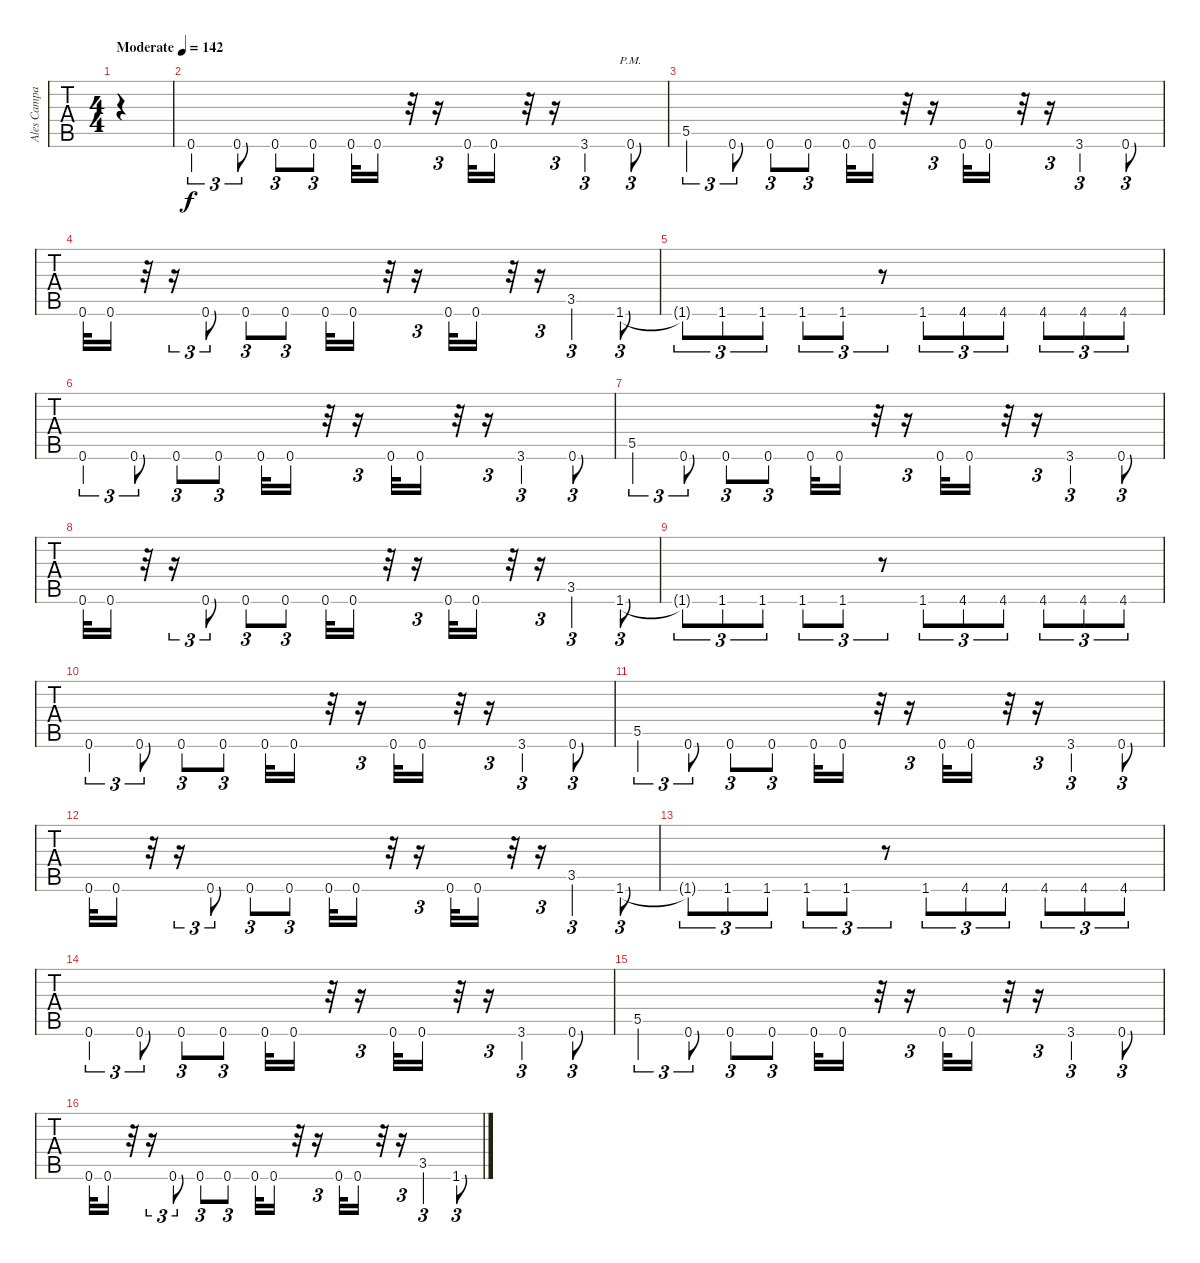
\track ("Ales Campanelli" "Ales Campa") {instrument electricbasspick}
\staff {tabs}
\tuning (C3 G2 Eb2 Bb1 F1 Bb0) {hide}
\ts (4 4)
\tempo (142 "Moderate")
\clef f4
\ks c
|
0.6.4{tu (3 2)} 0.6.8{tu (3 2)} 0.6.8{tu (3 2)} 0.6.8{tu (3 2)} 0.6.32 0.6.16 r.32 r.16{tu (3 2)} 0.6.32 0.6.16 r.32 r.16{tu (3 2)} 3.6.4{tu (3 2)} 0.6{pm}.8{tu (3 2)} |
5.5.4{tu (3 2)} 0.6.8{tu (3 2)} 0.6.8{tu (3 2)} 0.6.8{tu (3 2)} 0.6.32 0.6.16 r.32 r.16{tu (3 2)} 0.6.32 0.6.16 r.32 r.16{tu (3 2)} 3.6.4{tu (3 2)} 0.6.8{tu (3 2)} |
0.6.32 0.6.16 r.32 r.16{tu (3 2)} 0.6.8{tu (3 2)} 0.6.8{tu (3 2)} 0.6.8{tu (3 2)} 0.6.32 0.6.16 r.32 r.16{tu (3 2)} 0.6.32 0.6.16 r.32 r.16{tu (3 2)} 3.5.4{tu (3 2)} 1.6.8{tu (3 2)} |
1.6{t}.8{tu (3 2)} 1.6.8{tu (3 2)} 1.6.8{tu (3 2)} 1.6.8{tu (3 2)} 1.6.8{tu (3 2)} r.8{tu (3 2)} 1.6.8{tu (3 2)} 4.6.8{tu (3 2)} 4.6.8{tu (3 2)} 4.6.8{tu (3 2)} 4.6.8{tu (3 2)} 4.6.8{tu (3 2)} |
0.6.4{tu (3 2)} 0.6.8{tu (3 2)} 0.6.8{tu (3 2)} 0.6.8{tu (3 2)} 0.6.32 0.6.16 r.32 r.16{tu (3 2)} 0.6.32 0.6.16 r.32 r.16{tu (3 2)} 3.6.4{tu (3 2)} 0.6.8{tu (3 2)} |
5.5.4{tu (3 2)} 0.6.8{tu (3 2)} 0.6.8{tu (3 2)} 0.6.8{tu (3 2)} 0.6.32 0.6.16 r.32 r.16{tu (3 2)} 0.6.32 0.6.16 r.32 r.16{tu (3 2)} 3.6.4{tu (3 2)} 0.6.8{tu (3 2)} |
0.6.32 0.6.16 r.32 r.16{tu (3 2)} 0.6.8{tu (3 2)} 0.6.8{tu (3 2)} 0.6.8{tu (3 2)} 0.6.32 0.6.16 r.32 r.16{tu (3 2)} 0.6.32 0.6.16 r.32 r.16{tu (3 2)} 3.5.4{tu (3 2)} 1.6.8{tu (3 2)} |
1.6{t}.8{tu (3 2)} 1.6.8{tu (3 2)} 1.6.8{tu (3 2)} 1.6.8{tu (3 2)} 1.6.8{tu (3 2)} r.8{tu (3 2)} 1.6.8{tu (3 2)} 4.6.8{tu (3 2)} 4.6.8{tu (3 2)} 4.6.8{tu (3 2)} 4.6.8{tu (3 2)} 4.6.8{tu (3 2)} |
0.6.4{tu (3 2)} 0.6.8{tu (3 2)} 0.6.8{tu (3 2)} 0.6.8{tu (3 2)} 0.6.32 0.6.16 r.32 r.16{tu (3 2)} 0.6.32 0.6.16 r.32 r.16{tu (3 2)} 3.6.4{tu (3 2)} 0.6.8{tu (3 2)} |
5.5.4{tu (3 2)} 0.6.8{tu (3 2)} 0.6.8{tu (3 2)} 0.6.8{tu (3 2)} 0.6.32 0.6.16 r.32 r.16{tu (3 2)} 0.6.32 0.6.16 r.32 r.16{tu (3 2)} 3.6.4{tu (3 2)} 0.6.8{tu (3 2)} |
0.6.32 0.6.16 r.32 r.16{tu (3 2)} 0.6.8{tu (3 2)} 0.6.8{tu (3 2)} 0.6.8{tu (3 2)} 0.6.32 0.6.16 r.32 r.16{tu (3 2)} 0.6.32 0.6.16 r.32 r.16{tu (3 2)} 3.5.4{tu (3 2)} 1.6.8{tu (3 2)} |
1.6{t}.8{tu (3 2)} 1.6.8{tu (3 2)} 1.6.8{tu (3 2)} 1.6.8{tu (3 2)} 1.6.8{tu (3 2)} r.8{tu (3 2)} 1.6.8{tu (3 2)} 4.6.8{tu (3 2)} 4.6.8{tu (3 2)} 4.6.8{tu (3 2)} 4.6.8{tu (3 2)} 4.6.8{tu (3 2)} |
0.6.4{tu (3 2)} 0.6.8{tu (3 2)} 0.6.8{tu (3 2)} 0.6.8{tu (3 2)} 0.6.32 0.6.16 r.32 r.16{tu (3 2)} 0.6.32 0.6.16 r.32 r.16{tu (3 2)} 3.6.4{tu (3 2)} 0.6.8{tu (3 2)} |
5.5.4{tu (3 2)} 0.6.8{tu (3 2)} 0.6.8{tu (3 2)} 0.6.8{tu (3 2)} 0.6.32 0.6.16 r.32 r.16{tu (3 2)} 0.6.32 0.6.16 r.32 r.16{tu (3 2)} 3.6.4{tu (3 2)} 0.6.8{tu (3 2)} |
0.6.32 0.6.16 r.32 r.16{tu (3 2)} 0.6.8{tu (3 2)} 0.6.8{tu (3 2)} 0.6.8{tu (3 2)} 0.6.32 0.6.16 r.32 r.16{tu (3 2)} 0.6.32 0.6.16 r.32 r.16{tu (3 2)} 3.5.4{tu (3 2)} 1.6.8{tu (3 2)}
